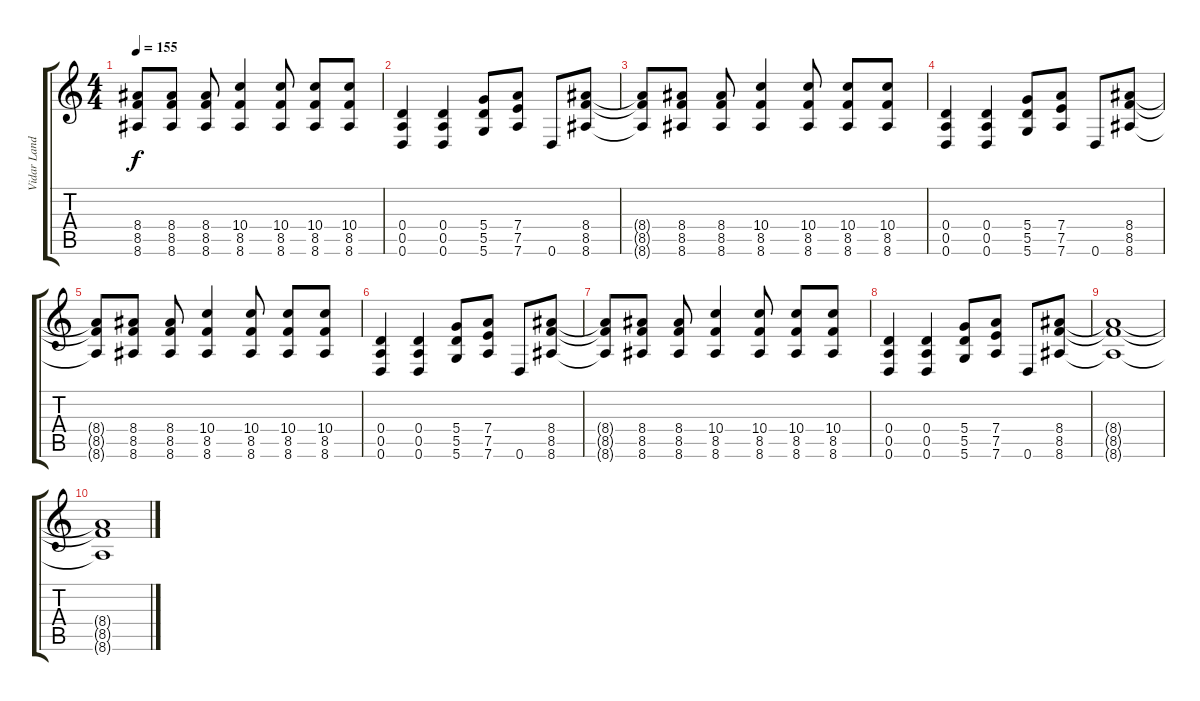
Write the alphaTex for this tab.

\track ("Vidar Landa" "Vidar Land") {instrument distortionguitar}
\staff {score tabs}
\tuning (E4 B3 G3 D3 A2 D2) {hide}
\ts (4 4)
\tempo 155
\clef g2
\ks c
(8.4{t} 8.5{t} 8.6{t}).8{dy f} (8.4 8.5 8.6).8 (8.4 8.5 8.6).8 (10.4 8.5 8.6).4 (10.4 8.5 8.6).8 (10.4 8.5 8.6).8 (10.4 8.5 8.6).8 |
(0.4 0.5 0.6).4 (0.4 0.5 0.6).4 (5.4 5.5 5.6).8 (7.4 7.5 7.6).8 0.6.8 (8.4 8.5 8.6).8 |
(8.4{t} 8.5{t} 8.6{t}).8 (8.4 8.5 8.6).8 (8.4 8.5 8.6).8 (10.4 8.5 8.6).4 (10.4 8.5 8.6).8 (10.4 8.5 8.6).8 (10.4 8.5 8.6).8 |
(0.4 0.5 0.6).4 (0.4 0.5 0.6).4 (5.4 5.5 5.6).8 (7.4 7.5 7.6).8 0.6.8 (8.4 8.5 8.6).8 |
(8.4{t} 8.5{t} 8.6{t}).8 (8.4 8.5 8.6).8 (8.4 8.5 8.6).8 (10.4 8.5 8.6).4 (10.4 8.5 8.6).8 (10.4 8.5 8.6).8 (10.4 8.5 8.6).8 |
(0.4 0.5 0.6).4 (0.4 0.5 0.6).4 (5.4 5.5 5.6).8 (7.4 7.5 7.6).8 0.6.8 (8.4 8.5 8.6).8 |
(8.4{t} 8.5{t} 8.6{t}).8 (8.4 8.5 8.6).8 (8.4 8.5 8.6).8 (10.4 8.5 8.6).4 (10.4 8.5 8.6).8 (10.4 8.5 8.6).8 (10.4 8.5 8.6).8 |
(0.4 0.5 0.6).4 (0.4 0.5 0.6).4 (5.4 5.5 5.6).8 (7.4 7.5 7.6).8 0.6.8 (8.4 8.5 8.6).8 |
(8.4{t} 8.5{t} 8.6{t}).1 |
(8.4{t} 8.5{t} 8.6{t}).1
